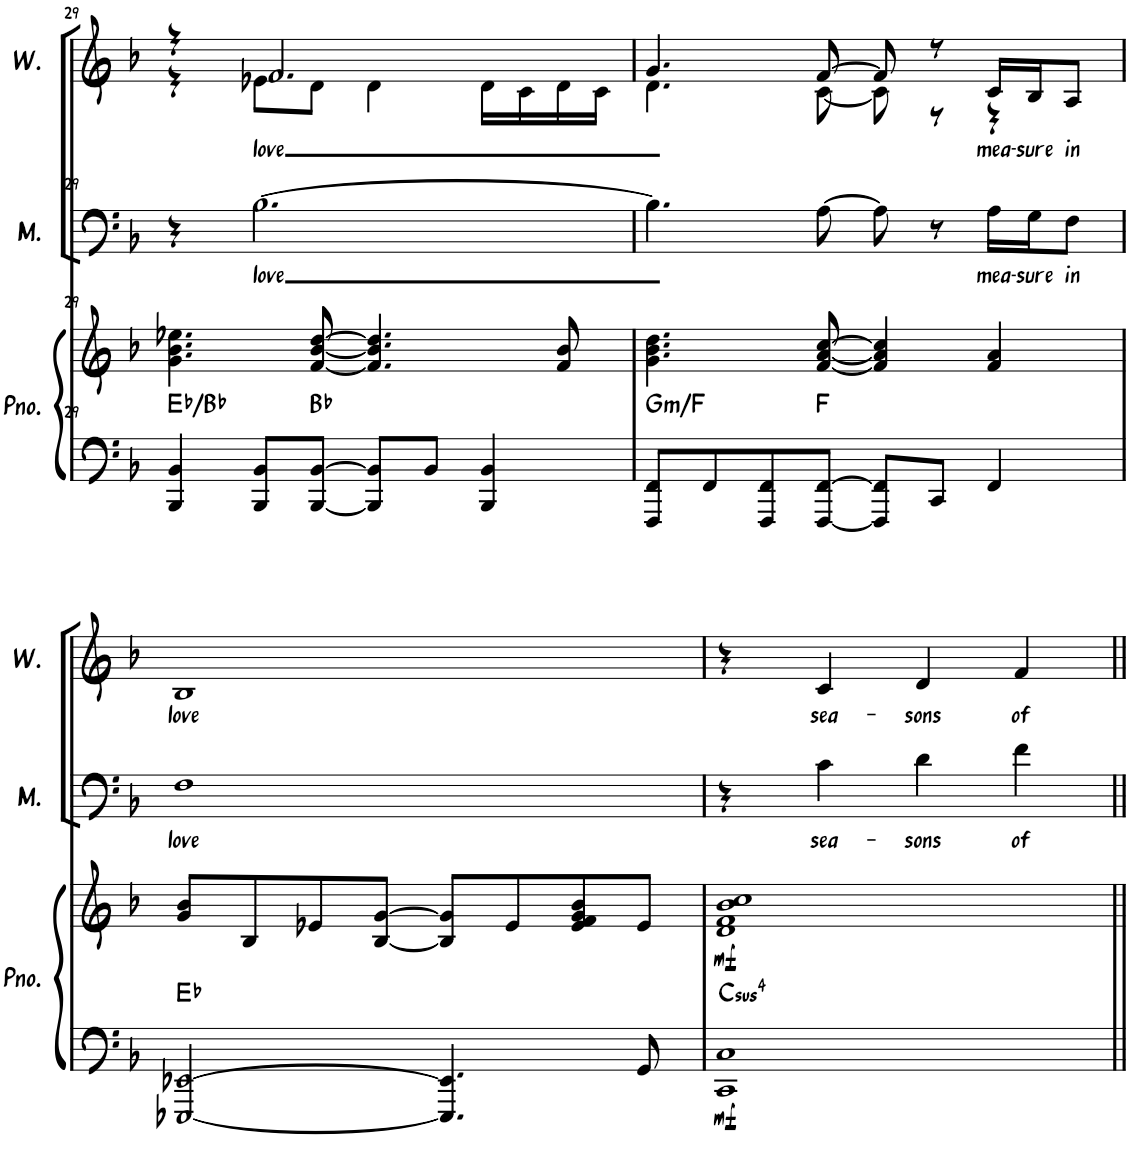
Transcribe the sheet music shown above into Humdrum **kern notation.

**kern	**kern	**dynam	**harte	**kern	**text	**kern	**text
*part3	*part3	*part3	*part3	*part2	*part2	*part1	*part1
*staff4	*staff3	*staff3/4	*	*staff2	*staff2	*staff1	*staff1
*I"钢琴	*	*	*	*I"男声	*	*I"女声	*
!!LO:PB:g=z
*clefF4	*clefG2	*	*	*clefF4	*	*clefG2	*
*k[b-]	*k[b-]	*	*	*k[b-]	*	*k[b-]	*
*M4/4	*M4/4	*	*	*M4/4	*	*M4/4	*
=29	=29	=29	=29	=29	=29	=29	=29
*	*	*	*	*	*	*^	*
4BBB-/ 4BB-/	4.g\ 4.b-\ 4.ee-X\	.	Eb:maj/5	4r	.	4r	4r	.
!	!	!	!	!	!LO:LY:b	!	!	!LO:LY:b
8BBB-/ 8BB-/L	.	.	.	[2.B-\	love	2.f/	8e-X\L	love
[8BBB-/ [8BB-/J	[8f/ [8b-/ [8dd/	.	Bb:maj	.	.	.	8d\J	.
8BBB-/] 8BB-/]L	4.f/] 4.b-/] 4.dd/]	.	.	.	.	.	4d\	.
8BB-/J	.	.	.	.	.	.	.	.
4BBB-/ 4BB-/	.	.	.	.	.	.	16d\LL	.
.	.	.	.	.	.	.	16c\	.
.	8f/ 8b-/	.	.	.	.	.	16d\	.
.	.	.	.	.	.	.	16c\JJ	.
=30	=30	=30	=30	=30	=30	=30	=30	=30
!	!	!	!LO:H:kt=m	!	!	!	!	!
8FFF/ 8FF/L	4.g\ 4.b-\ 4.dd\	.	G:min/b7	4.B-\]	.	4.g/	4.d\	.
8FF/	.	.	.	.	.	.	.	.
8FFF/ 8FF/	.	.	.	.	.	.	.	.
[8FFF/ [8FF/J	[8f/ [8a/ [8cc/	.	F:maj	[8A\	.	[8f/	[8c\	.
8FFF/] 8FF/]L	4f/] 4a/] 4cc/]	.	.	8A\]	.	8f/]	8c\]	.
8CC/J	.	.	.	8r	.	8r	8r	.
!	!	!	!	!	!LO:LY:b	!	!	!LO:LY:b
4FF/	4f/ 4a/	.	.	16A\LL	mea-	16c/LL	4r	mea-
!	!	!	!	!	!LO:LY:b	!	!	!LO:LY:b
.	.	.	.	16G\J	-sure	16B-/J	.	-sure
!	!	!	!	!	!LO:LY:b	!	!	!LO:LY:b
.	.	.	.	8F\J	in	8A/J	.	in
*	*	*	*	*	*	*v	*v	*
!!LO:LB:g=z
=31	=31	=31	=31	=31	=31	=31	=31
!	!	!	!	!	!LO:LY:b	!	!LO:LY:b
[2EEE-X/ [2EE-X/	8g/ 8b-/L	.	Eb:maj	1F	love	1B-	love
.	8B-/	.	.	.	.	.	.
.	8e-X/	.	.	.	.	.	.
.	[8B-/ [8g/J	.	.	.	.	.	.
4.EEE-/] 4.EE-/]	8B-/] 8g/]L	.	.	.	.	.	.
.	8e-/	.	.	.	.	.	.
.	8e-/ 8f/ 8g/ 8b-/	.	.	.	.	.	.
8GG/	8e-/J	.	.	.	.	.	.
=32	=32	=32	=32	=32	=32	=32	=32
!	!	!LO:DY:b=2	!	!	!	!	!
!	!	!LO:DY:n=1:b	!LO:H:kt=4	!	!	!	!
1CC 1C	1d 1f 1b- 1cc	mf mf	C:sus4	4r	.	4r	.
!	!	!	!	!	!LO:LY:b	!	!LO:LY:b
.	.	.	.	4c\	sea-	4c/	sea-
!	!	!	!	!	!LO:LY:b	!	!LO:LY:b
.	.	.	.	4d\	-sons	4d/	-sons
!	!	!	!	!	!LO:LY:b	!	!LO:LY:b
.	.	.	.	4f\	of	4f/	of
=||	=||	=||	=||	=||	=||	=||	=||
*-	*-	*-	*-	*-	*-	*-	*-
